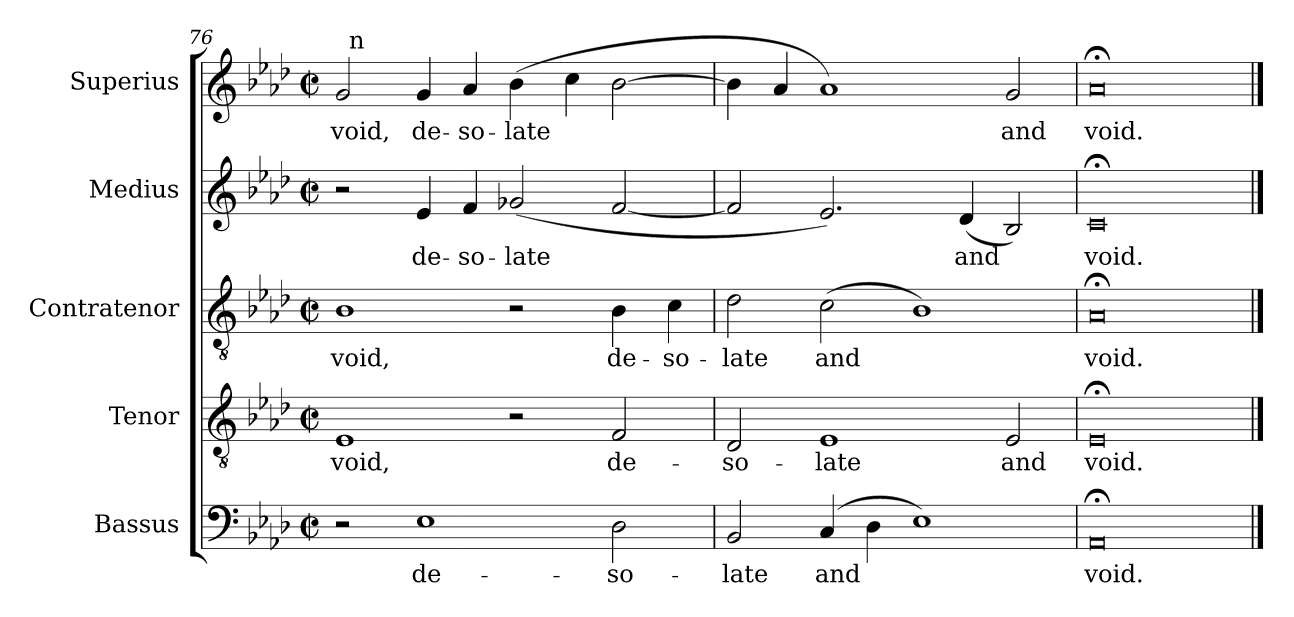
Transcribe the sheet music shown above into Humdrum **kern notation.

**kern	**text	**kern	**text	**kern	**text	**kern	**text	**kern	**text
*part5	*part5	*part4	*part4	*part3	*part3	*part2	*part2	*part1	*part1
*staff5	*staff5	*staff4	*staff4	*staff3	*staff3	*staff2	*staff2	*staff1	*staff1
*I"Bassus	*	*I"Tenor	*	*I"Contratenor	*	*I"Medius	*	*I"Superius	*
*clefF4	*	*clefGv2	*	*clefGv2	*	*clefG2	*	*clefG2	*
*k[b-e-a-d-]	*	*k[b-e-a-d-]	*	*k[b-e-a-d-]	*	*k[b-e-a-d-]	*	*k[b-e-a-d-]	*
*A-:	*	*A-:	*	*A-:	*	*A-:	*	*A-:	*
*M2/2	*	*M2/2	*	*M2/2	*	*M2/2	*	*M2/2	*
*met(c|)	*	*met(c|)	*	*met(c|)	*	*met(c|)	*	*met(c|)	*
=76	=76	=76	=76	=76	=76	=76	=76	=76	=76
!	!	!	!LO:LY:b	!	!LO:LY:b	!	!	!	!LO:LY:b
*	*	*	*	*	*	*	*	*^	*
2r	.	1E-	void,	1B-	void,	2r	.	2g/	32ryy	void,
!	!	!	!	!	!	!	!	!	!LO:TX:a:t=n	!
.	.	.	.	.	.	.	.	.	1ryy	.
!	!LO:LY:b	!	!	!	!	!	!LO:LY:b	!	!	!LO:LY:b
1E-	de-	.	.	.	.	4e-/	de-	4g/	.	de-
!	!	!	!	!	!	!	!LO:LY:b	!	!	!LO:LY:b
.	.	.	.	.	.	4f/	-so-	4a-/	.	-so-
!	!	!	!	!	!	!	!LO:LY:b	!	!	!LO:LY:b
.	.	2r	.	2r	.	(<2g-X/	-late	(>4b-\	.	-late
.	.	.	.	.	.	.	.	.	2ryy	.
.	.	.	.	.	.	.	.	4cc\	.	.
!	!LO:LY:b	!	!LO:LY:b	!	!LO:LY:b	!	!	!	!	!
2D-\	-so-	2F/	de-	4B-\	de-	[<2f/	.	[>2b-\	.	.
.	.	.	.	.	.	.	.	.	4...ryy	.
!	!	!	!	!	!LO:LY:b	!	!	!	!	!
.	.	.	.	4c\	-so-	.	.	.	.	.
=77	=77	=77	=77	=77	=77	=77	=77	=77	=77	=77
!	!LO:LY:b	!	!LO:LY:b	!	!LO:LY:b	!	!	!	!	!
*	*	*	*	*	*	*	*	*v	*v	*
2BB-/	-late	2D-/	-so-	2d-\	-late	2f/]	.	4b-\]	.
.	.	.	.	.	.	.	.	4a-/	.
!	!LO:LY:b	!	!LO:LY:b	!	!LO:LY:b	!	!	!	!
(>4C/	and	1E-	-late	(>2c\	and	2.e-/)	.	1a-)	.
4D-\	.	.	.	.	.	.	.	.	.
1E-)	.	.	.	1B-)	.	.	.	.	.
!	!	!	!	!	!	!	!LO:LY:b	!	!
.	.	.	.	.	.	(<4d-/	and	.	.
!	!	!	!LO:LY:b	!	!	!	!	!	!LO:LY:b
.	.	2E-/	and	.	.	2B-/)	.	2g/	and
=78	=78	=78	=78	=78	=78	=78	=78	=78	=78
!	!LO:LY:b	!	!LO:LY:b	!	!LO:LY:b	!	!LO:LY:b	!	!LO:LY:b
0AA-;	void.	0E-;	void.	0A-;	void.	0c;	void.	0a-;	void.
==	==	==	==	==	==	==	==	==	==
*-	*-	*-	*-	*-	*-	*-	*-	*-	*-
